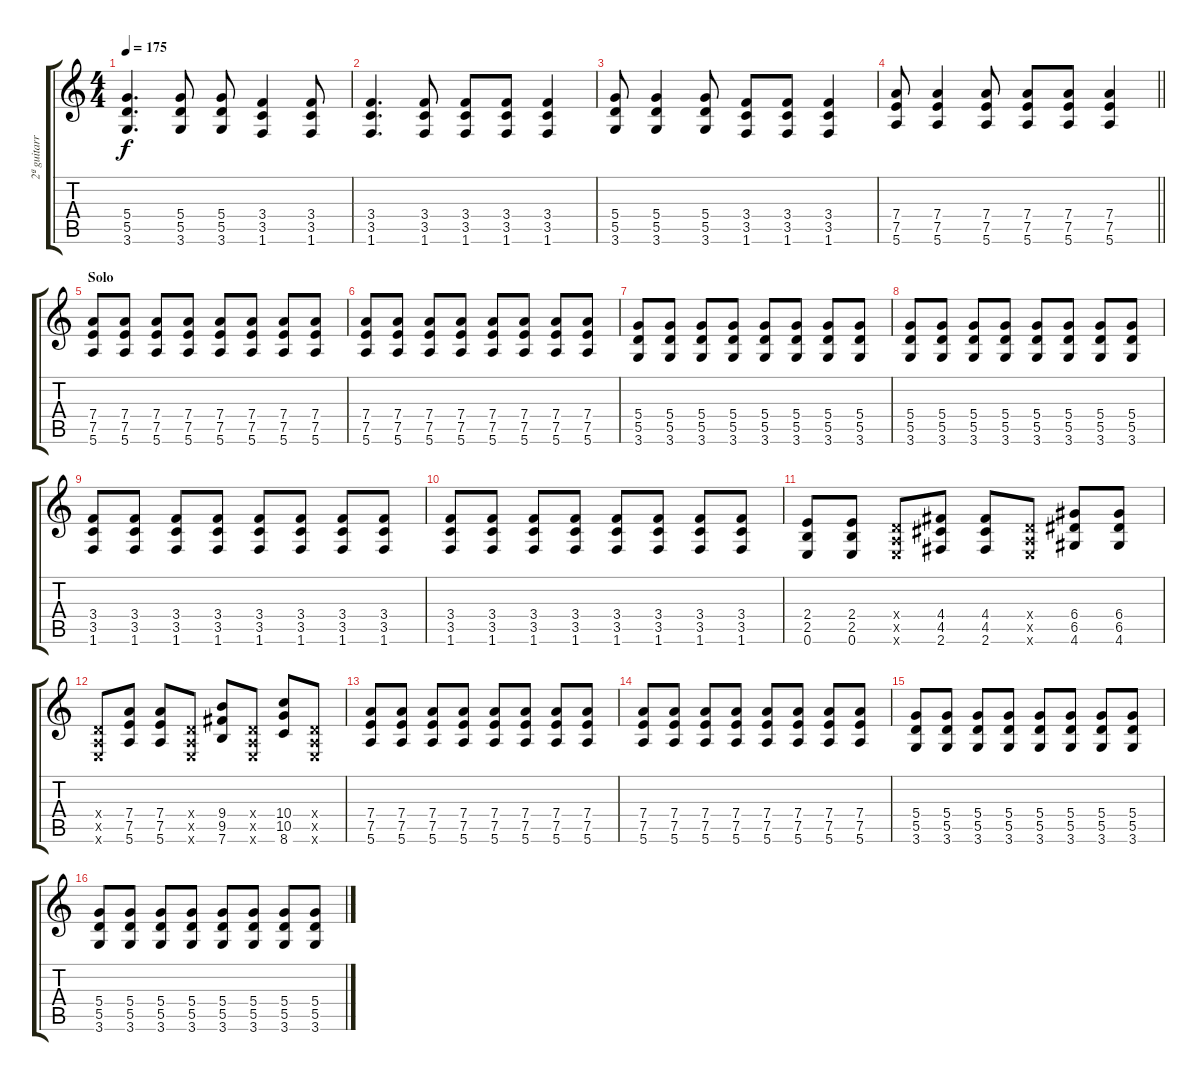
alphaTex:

\track ("2ª guitarra" "2ª guitarr") {instrument acousticguitarsteel}
\staff {score tabs}
\tuning (E4 B3 G3 D3 A2 E2) {hide}
\ts (4 4)
\tempo 175
\clef g2
\ks c
(5.4 5.5 3.6).4{d dy f} (5.4 5.5 3.6).8 (5.4 5.5 3.6).8 (3.4 3.5 1.6).4 (3.4 3.5 1.6).8 |
(3.4 3.5 1.6).4{d} (3.4 3.5 1.6).8 (3.4 3.5 1.6).8 (3.4 3.5 1.6).8 (3.4 3.5 1.6).4 |
(5.4 5.5 3.6).8 (5.4 5.5 3.6).4 (5.4 5.5 3.6).8 (3.4 3.5 1.6).8 (3.4 3.5 1.6).8 (3.4 3.5 1.6).4 |
\barLineRight lightlight
(7.4 7.5 5.6).8 (7.4 7.5 5.6).4 (7.4 7.5 5.6).8 (7.4 7.5 5.6).8 (7.4 7.5 5.6).8 (7.4 7.5 5.6).4 |
\section ("" "Solo")
(7.4 7.5 5.6).8 (7.4 7.5 5.6).8 (7.4 7.5 5.6).8 (7.4 7.5 5.6).8 (7.4 7.5 5.6).8 (7.4 7.5 5.6).8 (7.4 7.5 5.6).8 (7.4 7.5 5.6).8 |
(7.4 7.5 5.6).8 (7.4 7.5 5.6).8 (7.4 7.5 5.6).8 (7.4 7.5 5.6).8 (7.4 7.5 5.6).8 (7.4 7.5 5.6).8 (7.4 7.5 5.6).8 (7.4 7.5 5.6).8 |
(5.4 5.5 3.6).8 (5.4 5.5 3.6).8 (5.4 5.5 3.6).8 (5.4 5.5 3.6).8 (5.4 5.5 3.6).8 (5.4 5.5 3.6).8 (5.4 5.5 3.6).8 (5.4 5.5 3.6).8 |
(5.4 5.5 3.6).8 (5.4 5.5 3.6).8 (5.4 5.5 3.6).8 (5.4 5.5 3.6).8 (5.4 5.5 3.6).8 (5.4 5.5 3.6).8 (5.4 5.5 3.6).8 (5.4 5.5 3.6).8 |
(3.4 3.5 1.6).8 (3.4 3.5 1.6).8 (3.4 3.5 1.6).8 (3.4 3.5 1.6).8 (3.4 3.5 1.6).8 (3.4 3.5 1.6).8 (3.4 3.5 1.6).8 (3.4 3.5 1.6).8 |
(3.4 3.5 1.6).8 (3.4 3.5 1.6).8 (3.4 3.5 1.6).8 (3.4 3.5 1.6).8 (3.4 3.5 1.6).8 (3.4 3.5 1.6).8 (3.4 3.5 1.6).8 (3.4 3.5 1.6).8 |
(2.4 2.5 0.6).8 (2.4 2.5 0.6).8 (0.4{x} 0.5{x} 0.6{x}).8 (4.4 4.5 2.6).8 (4.4 4.5 2.6).8 (0.4{x} 0.5{x} 0.6{x}).8 (6.4 6.5 4.6).8 (6.4 6.5 4.6).8 |
(0.4{x} 0.5{x} 0.6{x}).8 (7.4 7.5 5.6).8 (7.4 7.5 5.6).8 (0.4{x} 0.5{x} 0.6{x}).8 (9.4 9.5 7.6).8 (0.4{x} 0.5{x} 0.6{x}).8 (10.4 10.5 8.6).8 (0.4{x} 0.5{x} 0.6{x}).8 |
(7.4 7.5 5.6).8 (7.4 7.5 5.6).8 (7.4 7.5 5.6).8 (7.4 7.5 5.6).8 (7.4 7.5 5.6).8 (7.4 7.5 5.6).8 (7.4 7.5 5.6).8 (7.4 7.5 5.6).8 |
(7.4 7.5 5.6).8 (7.4 7.5 5.6).8 (7.4 7.5 5.6).8 (7.4 7.5 5.6).8 (7.4 7.5 5.6).8 (7.4 7.5 5.6).8 (7.4 7.5 5.6).8 (7.4 7.5 5.6).8 |
(5.4 5.5 3.6).8 (5.4 5.5 3.6).8 (5.4 5.5 3.6).8 (5.4 5.5 3.6).8 (5.4 5.5 3.6).8 (5.4 5.5 3.6).8 (5.4 5.5 3.6).8 (5.4 5.5 3.6).8 |
(5.4 5.5 3.6).8 (5.4 5.5 3.6).8 (5.4 5.5 3.6).8 (5.4 5.5 3.6).8 (5.4 5.5 3.6).8 (5.4 5.5 3.6).8 (5.4 5.5 3.6).8 (5.4 5.5 3.6).8
